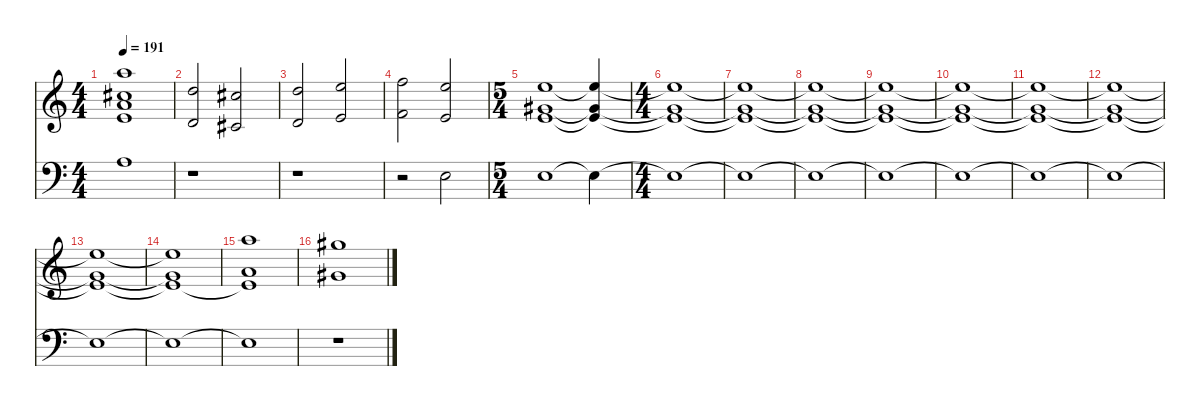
\defaultSystemsLayout 4
\hideDynamics
\bracketExtendMode nobrackets
\singleTrackTrackNamePolicy hidden
\multiTrackTrackNamePolicy hidden
\firstSystemTrackNameMode fullname
\firstSystemTrackNameOrientation horizontal
\otherSystemsTrackNameOrientation horizontal
\track ("Organs" "org.") {defaultSystemsLayout 4 instrument rockorgan}
\staff {score}
\tuning (E4 B3 G3 D3 A2 E2 B1)
\ts (4 4)
\tempo 191
\clef g2
\ks c
(17.1{t} 18.3{t acc #} 19.4{t} 19.5{t}).1{dy f beam Down} |
(10.1 12.4).2{dy mf beam Up} (9.1{acc #} 11.4{acc #}).2{beam Up} |
(10.1 12.4).2{beam Up} (12.1 14.4).2{beam Up} |
(13.1 15.4).2{beam Down} (12.1 14.4).2{beam Up} |
\ts (5 4)
\beaming (8 6 4)
(12.1 13.3{acc #} 14.4).1{beam Up} (12.1{t} 13.3{t acc #} 14.4{t}).4{dy f beam Up} |
\ts (4 4)
\beaming (8 2 2 2 2)
(12.1{t} 13.3{t acc #} 14.4{t}).1{beam Up} |
(12.1{t} 13.3{t acc #} 14.4{t}).1{beam Up} |
(12.1{t} 13.3{t acc #} 14.4{t}).1{beam Up} |
(12.1{t} 13.3{t acc #} 14.4{t}).1{beam Up} |
(12.1{t} 13.3{t acc #} 14.4{t}).1{beam Up} |
(12.1{t} 13.3{t acc #} 14.4{t}).1{beam Up} |
(12.1{t} 13.3{t acc #} 14.4{t}).1{beam Up} |
(12.1{t} 13.3{t acc #} 14.4{t}).1{beam Up} |
(12.1{t} 13.3{t acc #} 14.4{t}).1{beam Up} |
(17.1 14.3 14.4{t}).1{dy mf beam Down} |
(16.1{acc #} 18.4{acc #}).1{beam Down}
\staff {score}
\tuning (E4 B3 G3 D3 A2 E2 B1)
\clef f4
\ottava regular
\simile none
\ks c
17.6{t}.1{dy mf beam Down} |
r.1{beam Down} |
r.1{beam Down} |
r.2{beam Down} 12.6.2{beam Down} |
12.6.1{beam Down} 12.6{t}.4{beam Down} |
12.6{t}.1{beam Down} |
12.6{t}.1{beam Down} |
12.6{t}.1{beam Down} |
12.6{t}.1{beam Down} |
12.6{t}.1{beam Down} |
12.6{t}.1{beam Down} |
12.6{t}.1{beam Down} |
12.6{t}.1{beam Down} |
12.6{t}.1{beam Down} |
12.6{t}.1{beam Down} |
r.1{beam Down}
